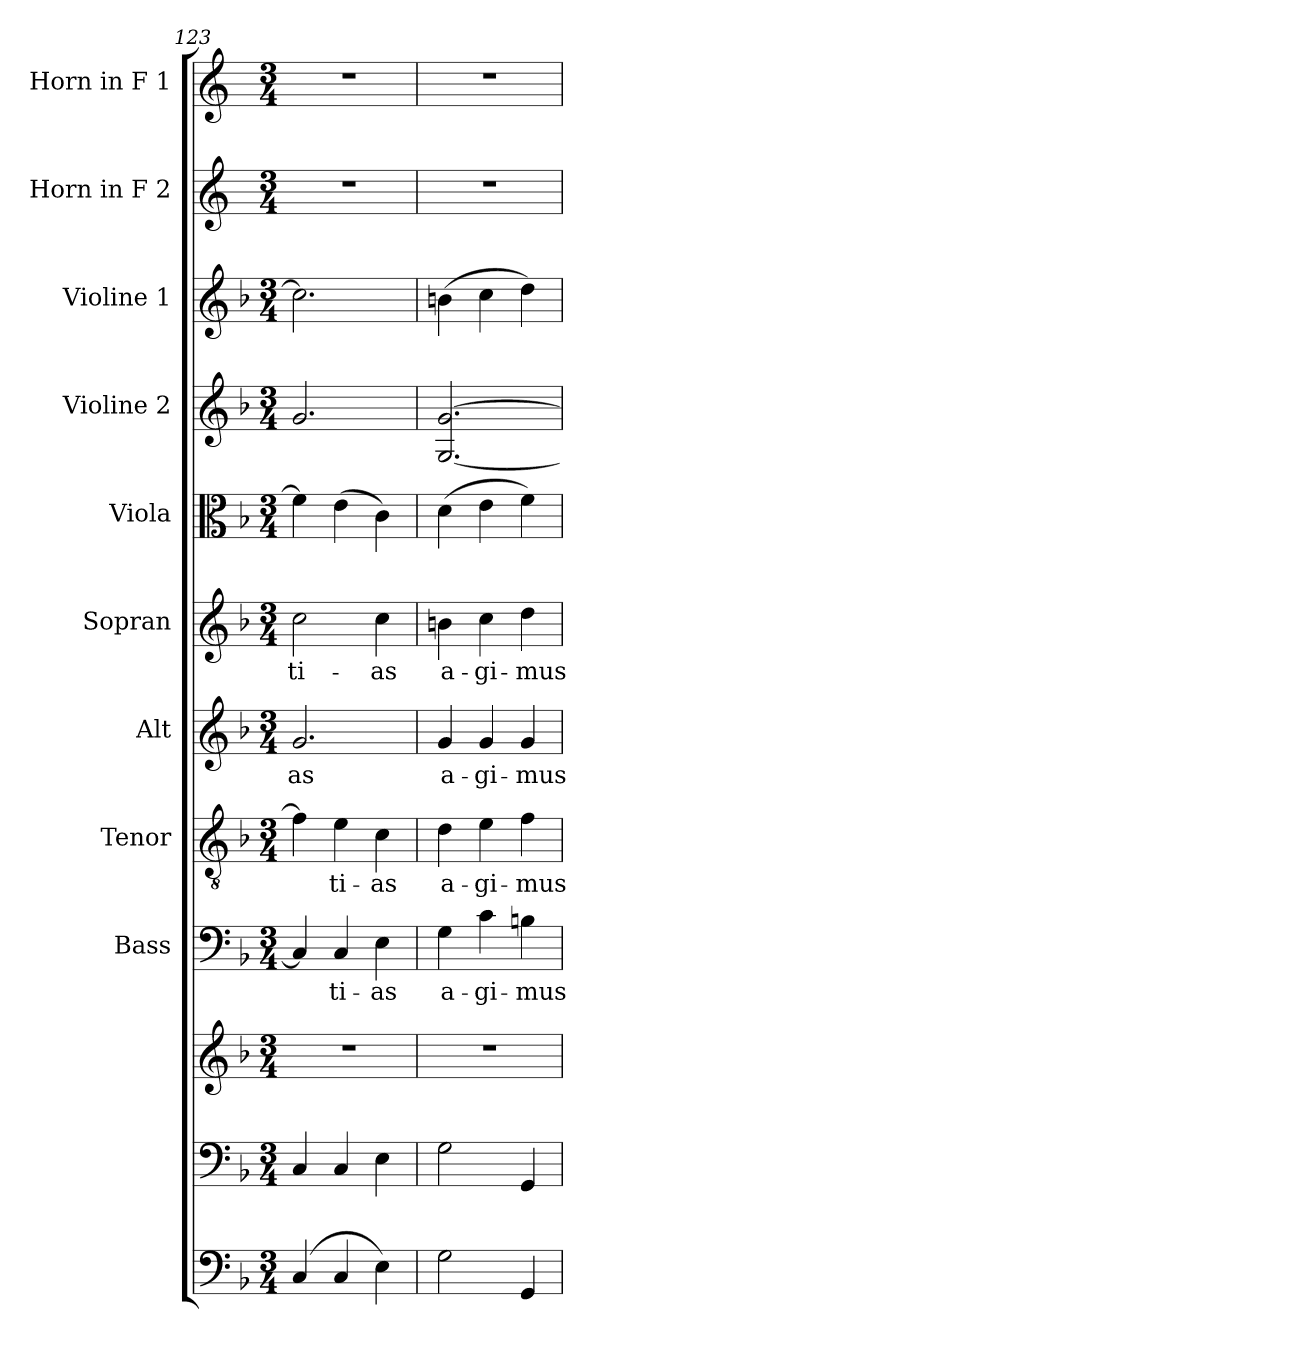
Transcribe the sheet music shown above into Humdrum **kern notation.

**kern	**kern	**kern	**kern	**text	**kern	**text	**kern	**text	**kern	**text	**kern	**kern	**kern	**kern	**kern
*part11	*part10	*part10	*part9	*part9	*part8	*part8	*part7	*part7	*part6	*part6	*part5	*part4	*part3	*part2	*part1
*staff12	*staff11	*staff10	*staff9	*staff9	*staff8	*staff8	*staff7	*staff7	*staff6	*staff6	*staff5	*staff4	*staff3	*staff2	*staff1
*	*	*	*I"Bass	*	*I"Tenor	*	*I"Alt	*	*I"Sopran	*	*I"Viola	*I"Violine 2	*I"Violine 1	*I"Horn in F 2	*I"Horn in F 1
*	*	*	*I'B.	*	*I'T.	*	*I'A.	*	*I'S.	*	*I'Vla.	*I'Vl. 2	*I'Vl. 1	*	*
!!LO:PB:g=z
*clefF4	*clefF4	*clefG2	*clefF4	*	*clefGv2	*	*clefG2	*	*clefG2	*	*clefC3	*clefG2	*clefG2	*clefG2	*clefG2
*ITrd7c12	*	*	*	*	*	*	*	*	*	*	*	*	*	*ITrd4c7	*ITrd4c7
*k[b-]	*k[b-]	*k[b-]	*k[b-]	*	*k[b-]	*	*k[b-]	*	*k[b-]	*	*k[b-]	*k[b-]	*k[b-]	*k[b-]	*k[b-]
*F:	*F:	*F:	*F:	*	*F:	*	*F:	*	*F:	*	*F:	*F:	*F:	*F:	*F:
*M3/4	*M3/4	*M3/4	*M3/4	*	*M3/4	*	*M3/4	*	*M3/4	*	*M3/4	*M3/4	*M3/4	*M3/4	*M3/4
=123	=123	=123	=123	=123	=123	=123	=123	=123	=123	=123	=123	=123	=123	=123	=123
!	!	!	!	!	!	!	!	!LO:LY:b	!	!LO:LY:b	!	!	!	!	!
(4CC/	4C/	2.r	4C/]	.	4f\]	.	2.g/	-as	2cc\	-ti-	4f\]	2.g/	2.cc\]	2.r	2.r
!	!	!	!	!LO:LY:b	!	!LO:LY:b	!	!	!	!	!	!	!	!	!
4CC/	4C/	.	4C/	-ti-	4e\	-ti-	.	.	.	.	(>4e\	.	.	.	.
!	!	!	!	!LO:LY:b	!	!LO:LY:b	!	!	!	!LO:LY:b	!	!	!	!	!
4EE\)	4E\	.	4E\	-as	4c\	-as	.	.	4cc\	-as	4c\)	.	.	.	.
=124	=124	=124	=124	=124	=124	=124	=124	=124	=124	=124	=124	=124	=124	=124	=124
!	!	!	!	!LO:LY:b	!	!LO:LY:b	!	!LO:LY:b	!	!LO:LY:b	!	!	!	!	!
2GG\	2G\	2.r	4G\	a-	4d\	a-	4g/	a-	4bn\	a-	(>4d\	[2.G/ [2.g/	(>4bn\	2.r	2.r
!	!	!	!	!LO:LY:b	!	!LO:LY:b	!	!LO:LY:b	!	!LO:LY:b	!	!	!	!	!
.	.	.	4c\	-gi-	4e\	-gi-	4g/	-gi-	4cc\	-gi-	4e\	.	4cc\	.	.
!	!	!	!	!LO:LY:b	!	!LO:LY:b	!	!LO:LY:b	!	!LO:LY:b	!	!	!	!	!
4GGG/	4GG/	.	4Bn\	-mus	4f\	-mus	4g/	-mus	4dd\	-mus	4f\)	.	4dd\)	.	.
=	=	=	=	=	=	=	=	=	=	=	=	=	=	=	=
*-	*-	*-	*-	*-	*-	*-	*-	*-	*-	*-	*-	*-	*-	*-	*-
